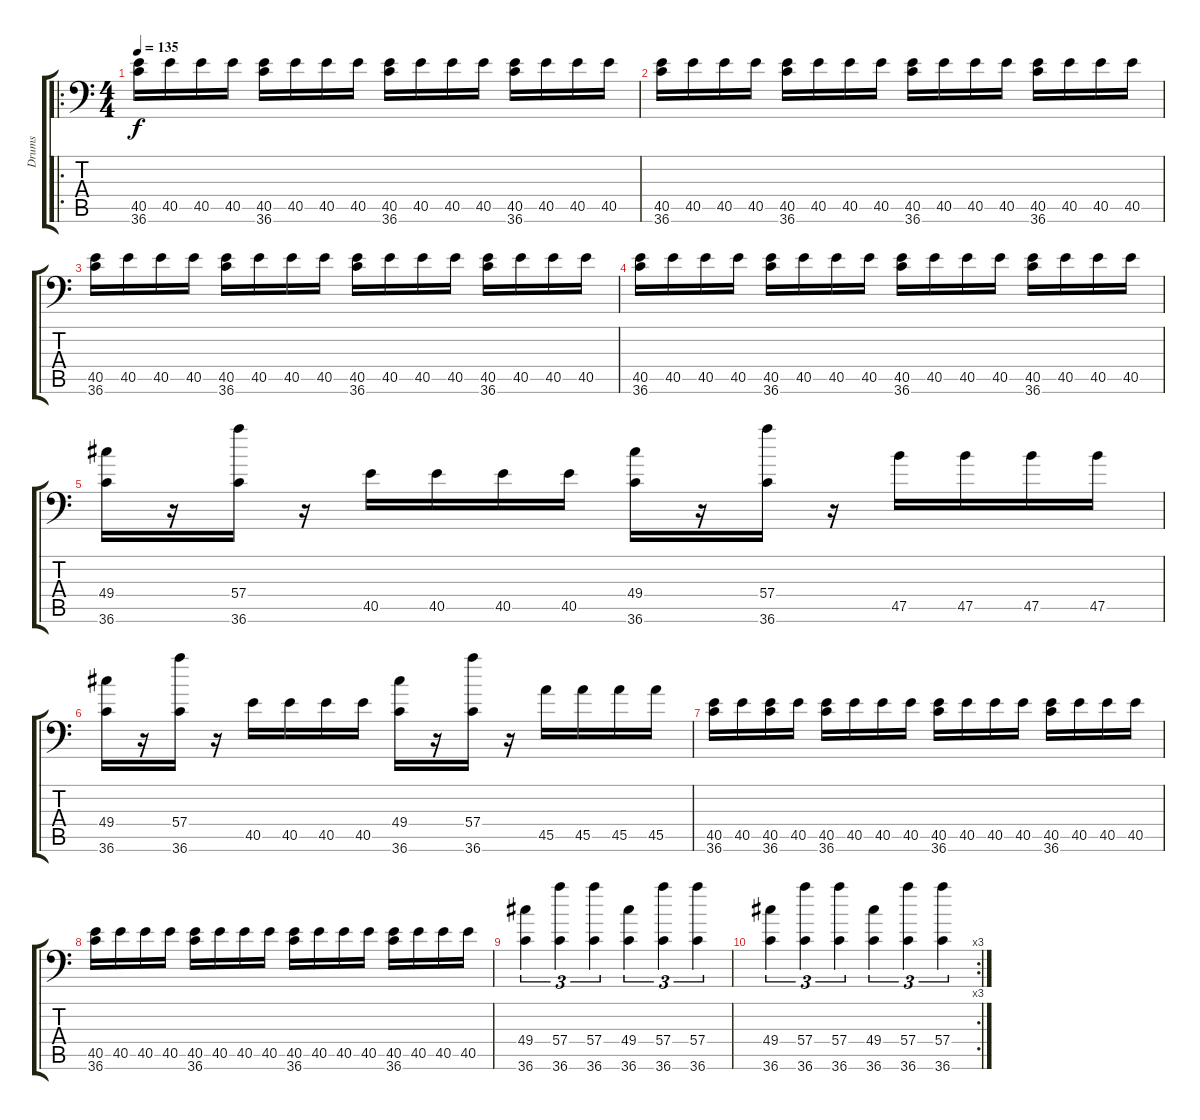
\track ("Drums" "Drums") {instrument acousticgrandpiano}
\staff {score tabs}
\tuning (C-1 C-1 C-1 C-1 C-1 C-1) {hide}
\ro
\ts (4 4)
\tempo 135
\clef f4
\ks c
(40.5 36.6).16{dy f} 40.5.16 40.5.16 40.5.16 (40.5 36.6).16 40.5.16 40.5.16 40.5.16 (40.5 36.6).16 40.5.16 40.5.16 40.5.16 (40.5 36.6).16 40.5.16 40.5.16 40.5.16 |
(40.5 36.6).16 40.5.16 40.5.16 40.5.16 (40.5 36.6).16 40.5.16 40.5.16 40.5.16 (40.5 36.6).16 40.5.16 40.5.16 40.5.16 (40.5 36.6).16 40.5.16 40.5.16 40.5.16 |
(40.5 36.6).16 40.5.16 40.5.16 40.5.16 (40.5 36.6).16 40.5.16 40.5.16 40.5.16 (40.5 36.6).16 40.5.16 40.5.16 40.5.16 (40.5 36.6).16 40.5.16 40.5.16 40.5.16 |
(40.5 36.6).16 40.5.16 40.5.16 40.5.16 (40.5 36.6).16 40.5.16 40.5.16 40.5.16 (40.5 36.6).16 40.5.16 40.5.16 40.5.16 (40.5 36.6).16 40.5.16 40.5.16 40.5.16 |
(49.4 36.6).16 r.16 (57.4 36.6).16 r.16 40.5.16 40.5.16 40.5.16 40.5.16 (49.4 36.6).16 r.16 (57.4 36.6).16 r.16 47.5.16 47.5.16 47.5.16 47.5.16 |
(49.4 36.6).16 r.16 (57.4 36.6).16 r.16 40.5.16 40.5.16 40.5.16 40.5.16 (49.4 36.6).16 r.16 (57.4 36.6).16 r.16 45.5.16 45.5.16 45.5.16 45.5.16 |
(40.5 36.6).16 40.5.16 (40.5 36.6).16 40.5.16 (40.5 36.6).16 40.5.16 40.5.16 40.5.16 (40.5 36.6).16 40.5.16 40.5.16 40.5.16 (40.5 36.6).16 40.5.16 40.5.16 40.5.16 |
(40.5 36.6).16 40.5.16 40.5.16 40.5.16 (40.5 36.6).16 40.5.16 40.5.16 40.5.16 (40.5 36.6).16 40.5.16 40.5.16 40.5.16 (40.5 36.6).16 40.5.16 40.5.16 40.5.16 |
(49.4 36.6).4{tu (3 2)} (57.4 36.6).4{tu (3 2)} (57.4 36.6).4{tu (3 2)} (49.4 36.6).4{tu (3 2)} (57.4 36.6).4{tu (3 2)} (57.4 36.6).4{tu (3 2)} |
\rc 3
(49.4 36.6).4{tu (3 2)} (57.4 36.6).4{tu (3 2)} (57.4 36.6).4{tu (3 2)} (49.4 36.6).4{tu (3 2)} (57.4 36.6).4{tu (3 2)} (57.4 36.6).4{tu (3 2)}
